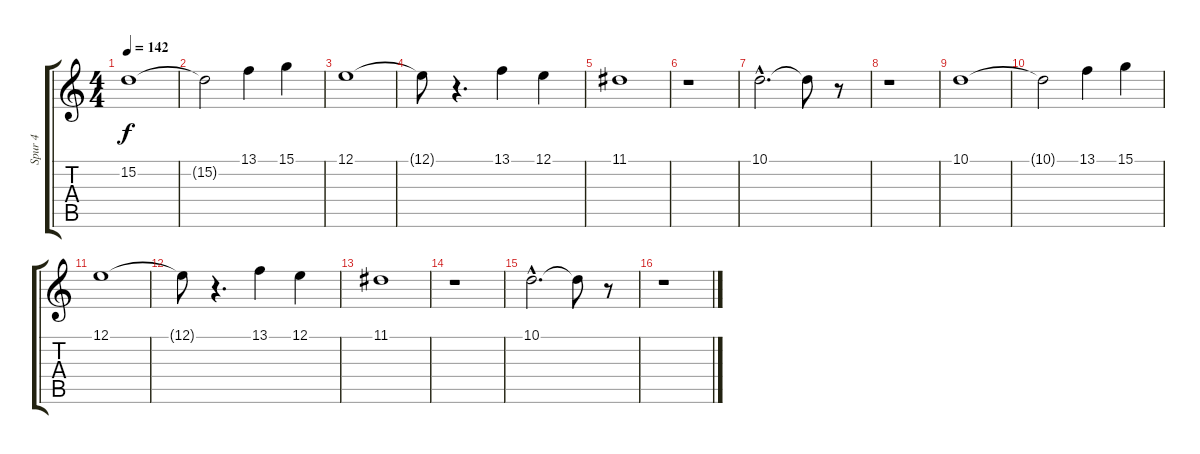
\track ("Spur 4" "Spur 4") {instrument musicbox}
\staff {score tabs}
\tuning (E4 B3 G3 D3 A2 E2) {hide}
\ts (4 4)
\tempo 142
\clef g2
\ks c
15.2.1{dy f} |
15.2{t}.2 13.1.4 15.1.4 |
12.1.1 |
12.1{t}.8 r.4{d} 13.1.4 12.1.4 |
11.1.1 |
r.1 |
10.1{hac}.2{d} 10.1{t}.8 r.8 |
r.1 |
10.1.1 |
10.1{t}.2 13.1.4 15.1.4 |
12.1.1 |
12.1{t}.8 r.4{d} 13.1.4 12.1.4 |
11.1.1 |
r.1 |
10.1{hac}.2{d} 10.1{t}.8 r.8 |
r.1
